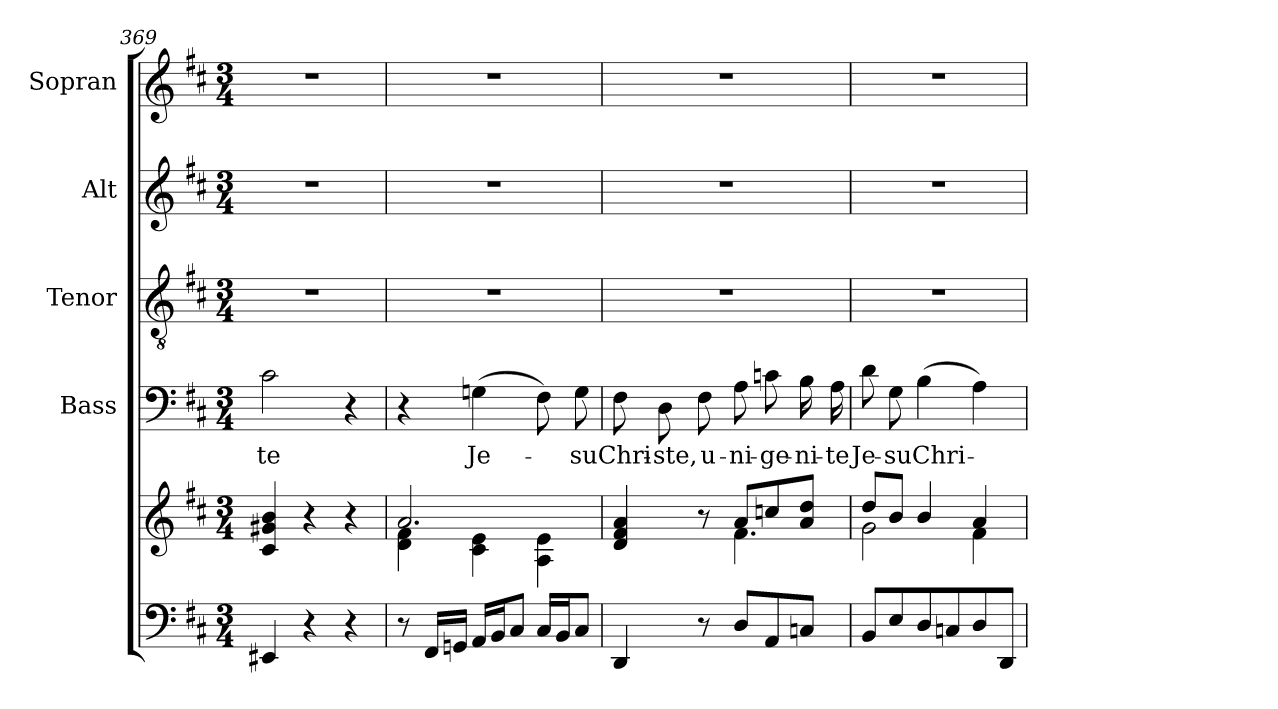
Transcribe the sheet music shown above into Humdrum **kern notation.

**kern	**kern	**kern	**text	**kern	**kern	**kern
*part5	*part5	*part4	*part4	*part3	*part2	*part1
*staff6	*staff5	*staff4	*staff4	*staff3	*staff2	*staff1
*	*	*I"Bass	*	*I"Tenor	*I"Alt	*I"Sopran
*	*	*I'B.	*	*I'T.	*I'A.	*I'S.
*clefF4	*clefG2	*clefF4	*	*clefGv2	*clefG2	*clefG2
*k[f#c#]	*k[f#c#]	*k[f#c#]	*	*k[f#c#]	*k[f#c#]	*k[f#c#]
*D:	*D:	*D:	*	*D:	*D:	*D:
*M3/4	*M3/4	*M3/4	*	*M3/4	*M3/4	*M3/4
=369	=369	=369	=369	=369	=369	=369
!	!	!	!LO:LY:b	!	!	!
4EE#X/	4c#/ 4g#X/ 4b/	2c#\	-te	2.r	2.r	2.r
4r	4r	.	.	.	.	.
4r	4r	4r	.	.	.	.
!!LO:LB:g=z
=370	=370	=370	=370	=370	=370	=370
*	*^	*	*	*	*	*
8r	2.a/	4d\ 4f#\	4r	.	2.r	2.r	2.r
16FF#/LL	.	.	.	.	.	.	.
16GGn/JJ	.	.	.	.	.	.	.
!	!	!	!	!LO:LY:b	!	!	!
16AA/LL	.	4c#\ 4e\	(>4Gn\	Je-	.	.	.
16BB/J	.	.	.	.	.	.	.
8C#/J	.	.	.	.	.	.	.
16C#/LL	.	4A\ 4e\	8F#\)	.	.	.	.
16BB/J	.	.	.	.	.	.	.
!	!	!	!	!LO:LY:b	!	!	!
8C#/J	.	.	8G\	-su	.	.	.
=371	=371	=371	=371	=371	=371	=371	=371
!	!	!	!	!LO:LY:b	!	!	!
4DD/	4d/ 4f#/ 4a/	4.ryy	8F#\	Chri-	2.r	2.r	2.r
!	!	!	!	!LO:LY:b	!	!	!
.	.	.	8D\	-ste,	.	.	.
!	!	!	!	!LO:LY:b	!	!	!
8r	8r	.	8F#\	u-	.	.	.
!	!	!	!	!LO:LY:b	!	!	!
8D/L	8a/L	4.f#\	8A\	-ni-	.	.	.
!	!	!	!	!LO:LY:b	!	!	!
8AA/	8ccn/	.	8cn\	-ge-	.	.	.
!	!	!	!	!LO:LY:b	!	!	!
8Cn/J	8a/ 8dd/J	.	16B\	-ni-	.	.	.
!	!	!	!	!LO:LY:b	!	!	!
.	.	.	16A\	-te	.	.	.
=372	=372	=372	=372	=372	=372	=372	=372
!	!	!	!	!LO:LY:b	!	!	!
8BB/L	8dd/L	2g\	8d\	Je-	2.r	2.r	2.r
!	!	!	!	!LO:LY:b	!	!	!
8E/	8b/J	.	8G\	-su	.	.	.
!	!	!	!	!LO:LY:b	!	!	!
8D/	4b/	.	(>4B\	Chri-	.	.	.
8Cn/	.	.	.	.	.	.	.
8D/	4a/	4f#\	4A\)	.	.	.	.
8DD/J	.	.	.	.	.	.	.
*	*v	*v	*	*	*	*	*
=	=	=	=	=	=	=
*-	*-	*-	*-	*-	*-	*-
